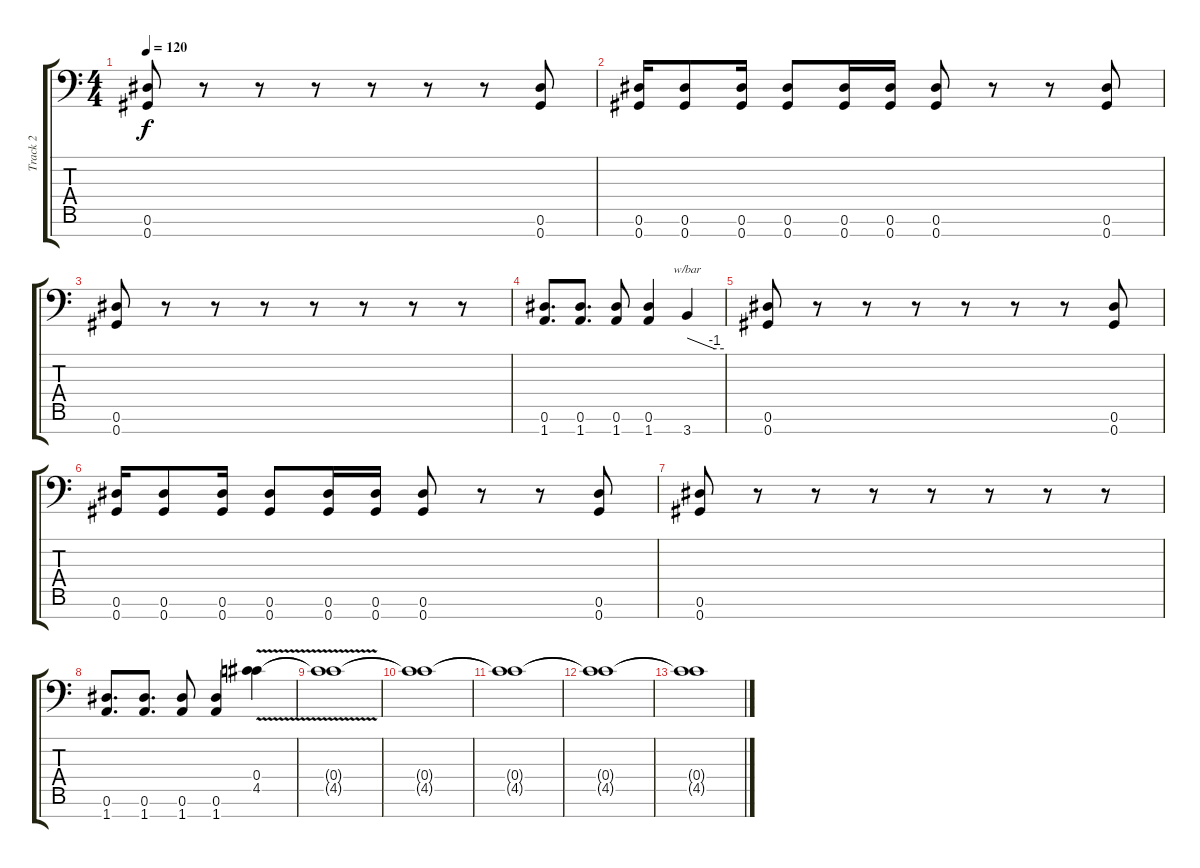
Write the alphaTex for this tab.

\track ("Track 2" "Track 2") {instrument distortionguitar}
\staff {score tabs}
\tuning (E4 Bb3 F3 Db3 Ab2 Eb2 Ab1) {hide}
\ts (4 4)
\tempo 120
\clef f4
\ks c
(0.6 0.7).8{dy f} r.8 r.8 r.8 r.8 r.8 r.8 (0.6 0.7).8 |
(0.6 0.7).16 (0.6 0.7).8 (0.6 0.7).16 (0.6 0.7).8 (0.6 0.7).16 (0.6 0.7).16 (0.6 0.7).8 r.8 r.8 (0.6 0.7).8 |
(0.6 0.7).8 r.8 r.8 r.8 r.8 r.8 r.8 r.8 |
(0.6 1.7).8{d} (0.6 1.7).8{d} (0.6 1.7).8 (0.6 1.7).4 3.7.4{tbe (custom default 0 0 45 -4 60 -4)} |
(0.6 0.7).8 r.8 r.8 r.8 r.8 r.8 r.8 (0.6 0.7).8 |
(0.6 0.7).16 (0.6 0.7).8 (0.6 0.7).16 (0.6 0.7).8 (0.6 0.7).16 (0.6 0.7).16 (0.6 0.7).8 r.8 r.8 (0.6 0.7).8 |
(0.6 0.7).8 r.8 r.8 r.8 r.8 r.8 r.8 r.8 |
(0.6 1.7).8{d} (0.6 1.7).8{d} (0.6 1.7).8 (0.6 1.7).4 (0.4{v} 4.5{v}).4 |
(0.4{t} 4.5{t}).1 |
(0.4{t} 4.5{t}).1 |
(0.4{t} 4.5{t}).1 |
(0.4{t} 4.5{t}).1 |
(0.4{t} 4.5{t}).1
